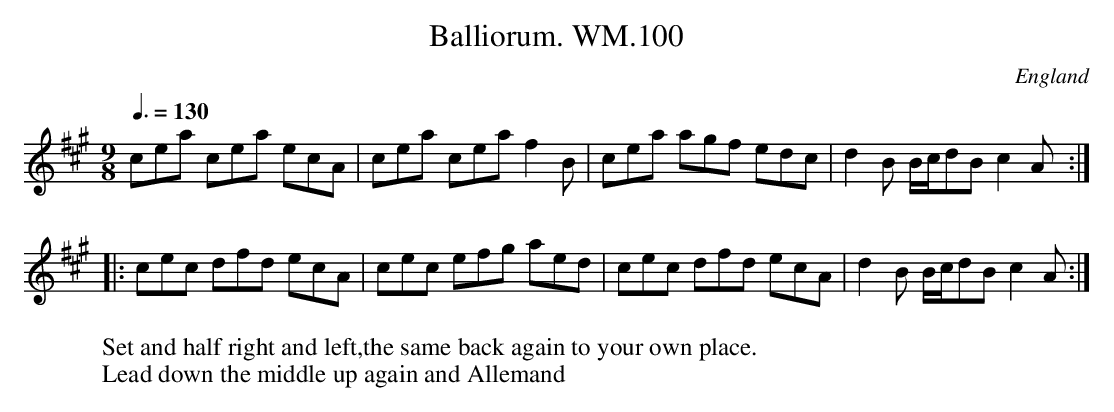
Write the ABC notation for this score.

X:1
T:Balliorum. WM.100
L:1/8
M:9/8
O:England
Q:3/8=130
W:Set and half right and left,the same back again to your own place.
W:Lead down the middle up again and Allemand
K:A
cea cea ecA|cea cea f2B|cea agf edc|d2B B/c/dB c2A:|!
|:cec dfd ecA|cec efg aed|cec dfd ecA|d2B B/c/dB c2A:|
